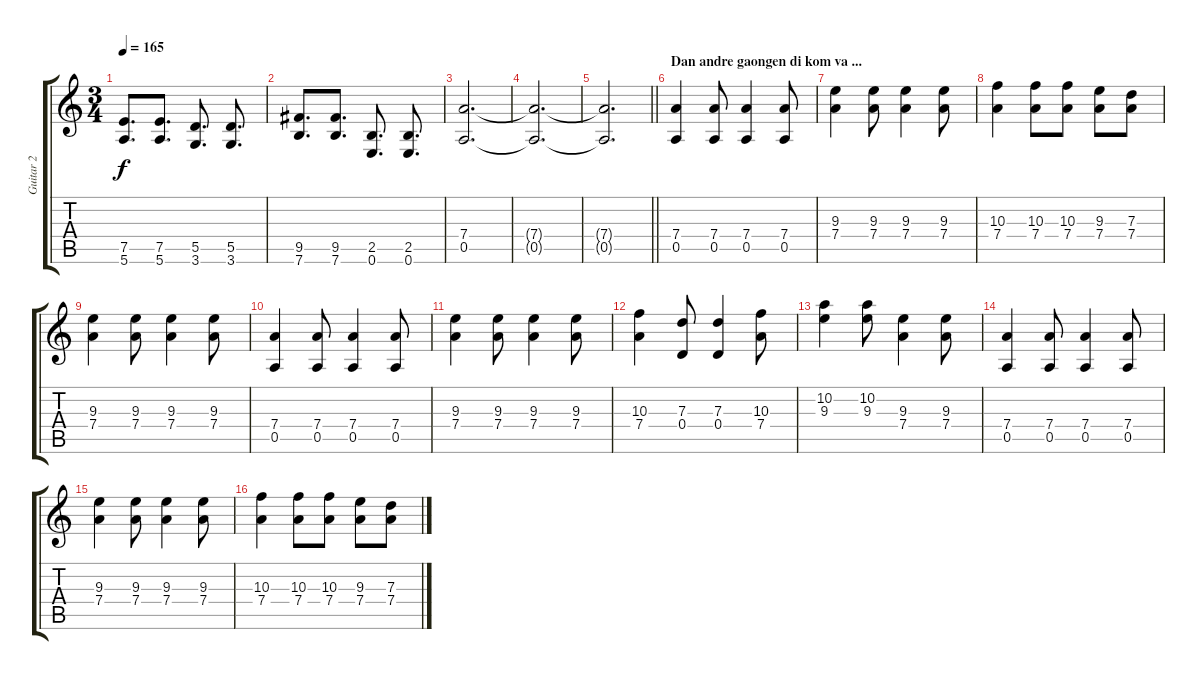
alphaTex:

\track ("Guitar 2" "Guitar 2") {instrument distortionguitar}
\staff {score tabs}
\tuning (E4 B3 G3 D3 A2 E2) {hide}
\ts (3 4)
\tempo 165
\clef g2
\ks c
(7.5 5.6).8{d dy f} (7.5 5.6).8{d} (5.5 3.6).8{d} (5.5 3.6).8{d} |
(9.5 7.6).8{d} (9.5 7.6).8{d} (2.5 0.6).8{d} (2.5 0.6).8{d} |
(7.4 0.5).2{d} |
(7.4{t} 0.5{t}).2{d} |
\barLineRight lightlight
(7.4{t} 0.5{t}).2{d} |
\section ("" "Dan andre gaongen di kom va ...")
(7.4 0.5).4{volume 12} (7.4 0.5).8 (7.4 0.5).4 (7.4 0.5).8 |
(9.3 7.4).4 (9.3 7.4).8 (9.3 7.4).4 (9.3 7.4).8 |
(10.3 7.4).4 (10.3 7.4).8 (10.3 7.4).8 (9.3 7.4).8 (7.3 7.4).8 |
(9.3 7.4).4 (9.3 7.4).8 (9.3 7.4).4 (9.3 7.4).8 |
(7.4 0.5).4 (7.4 0.5).8 (7.4 0.5).4 (7.4 0.5).8 |
(9.3 7.4).4 (9.3 7.4).8 (9.3 7.4).4 (9.3 7.4).8 |
(10.3 7.4).4 (7.3 0.4).8 (7.3 0.4).4 (10.3 7.4).8 |
(10.2 9.3).4 (10.2 9.3).8 (9.3 7.4).4 (9.3 7.4).8 |
(7.4 0.5).4{volume 12} (7.4 0.5).8 (7.4 0.5).4 (7.4 0.5).8 |
(9.3 7.4).4 (9.3 7.4).8 (9.3 7.4).4 (9.3 7.4).8 |
(10.3 7.4).4 (10.3 7.4).8 (10.3 7.4).8 (9.3 7.4).8 (7.3 7.4).8
